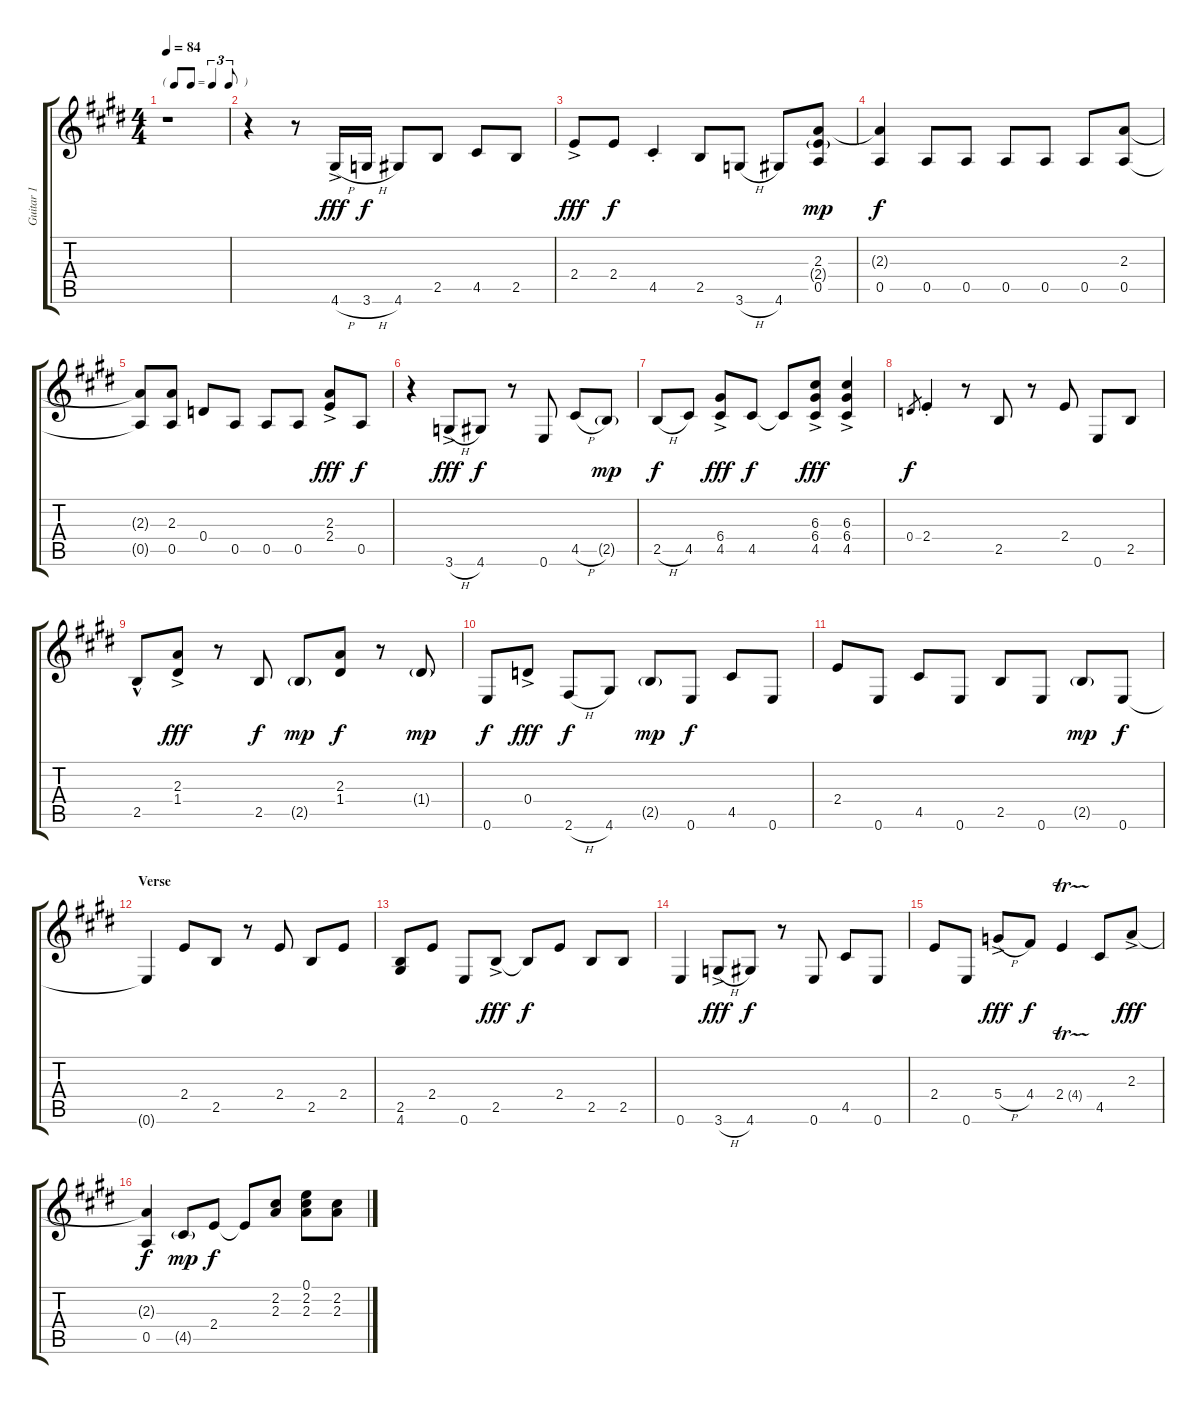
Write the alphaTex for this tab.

\track ("Guitar 1" "Guitar 1") {instrument acousticguitarsteel}
\staff {score tabs}
\tuning (E4 B3 G3 D3 A2 E2) {hide}
\ts (4 4)
\tf triplet8th
\tempo 84
\clef g2
\ks e
r.1{dy f} |
r.4 r.8 4.6{h ac}.16{dy fff} 3.6{h}.16{dy f} 4.6.8 2.5.8 4.5.8 2.5.8 |
2.4{ac}.8{dy fff} 2.4.8{dy f} 4.5{st}.4 2.5.8 3.6{h}.8 4.6.8 (2.3 2.4{g} 0.5).8{dy mp} |
(2.3{t} 0.5).4{dy f} 0.5.8 0.5.8 0.5.8 0.5.8 0.5.8 (2.3 0.5).8 |
(2.3{t} 0.5{t}).8 (2.3 0.5).8 0.4.8 0.5.8 0.5.8 0.5.8 (2.3{ac} 2.4{ac}).8{dy fff} 0.5.8{dy f} |
r.4 3.6{h ac}.8{dy fff} 4.6.8{dy f} r.8 0.6.8 4.5{h}.8 2.5{g}.8{dy mp} |
2.5{h}.8{dy f} 4.5.8 (6.4{ac} 4.5{ac}).8{dy fff} 4.5.8{dy f} 4.5{t}.8 (6.3{ac} 6.4{ac} 4.5{ac}).8{dy fff} (6.3{ac} 6.4{ac} 4.5{ac}).4 |
0.4.8{gr dy f} 2.4{st}.4 r.8 2.5.8 r.8 2.4.8 0.6.8 2.5.8 |
2.5{hac}.8 (2.3{ac} 1.4{ac}).8{dy fff} r.8 2.5.8{dy f} 2.5{g}.8{dy mp} (2.3 1.4).8{dy f} r.8 1.4{g}.8{dy mp} |
0.6.8{dy f} 0.4{ac}.8{dy fff} 2.6{h}.8{dy f} 4.6.8 2.5{g}.8{dy mp} 0.6.8{dy f} 4.5.8 0.6.8 |
2.4.8 0.6.8 4.5.8 0.6.8 2.5.8 0.6.8 2.5{g}.8{dy mp} 0.6.8{dy f} |
\section ("" "Verse")
0.6{t}.4 2.4.8 2.5.8 r.8 2.4.8 2.5.8 2.4.8 |
(2.5 4.6).8 2.4.8 0.6.8 2.5{ac}.8{dy fff} 2.5{t}.8{dy f} 2.4.8 2.5.8 2.5.8 |
0.6.4 3.6{h ac}.8{dy fff} 4.6.8{dy f} r.8 0.6.8 4.5.8 0.6.8 |
2.4.8 0.6.8 5.4{h ac}.8{dy fff} 4.4.8{dy f} 2.4{tr (4 16)}.4 4.5.8 2.3{ac}.8{dy fff} |
(2.3{t} 0.5).4{dy f} 4.5{g}.8{dy mp} 2.4.8{dy f} 2.4{t}.8 (2.2 2.3).8 (0.1 2.2 2.3).8 (2.2 2.3).8
